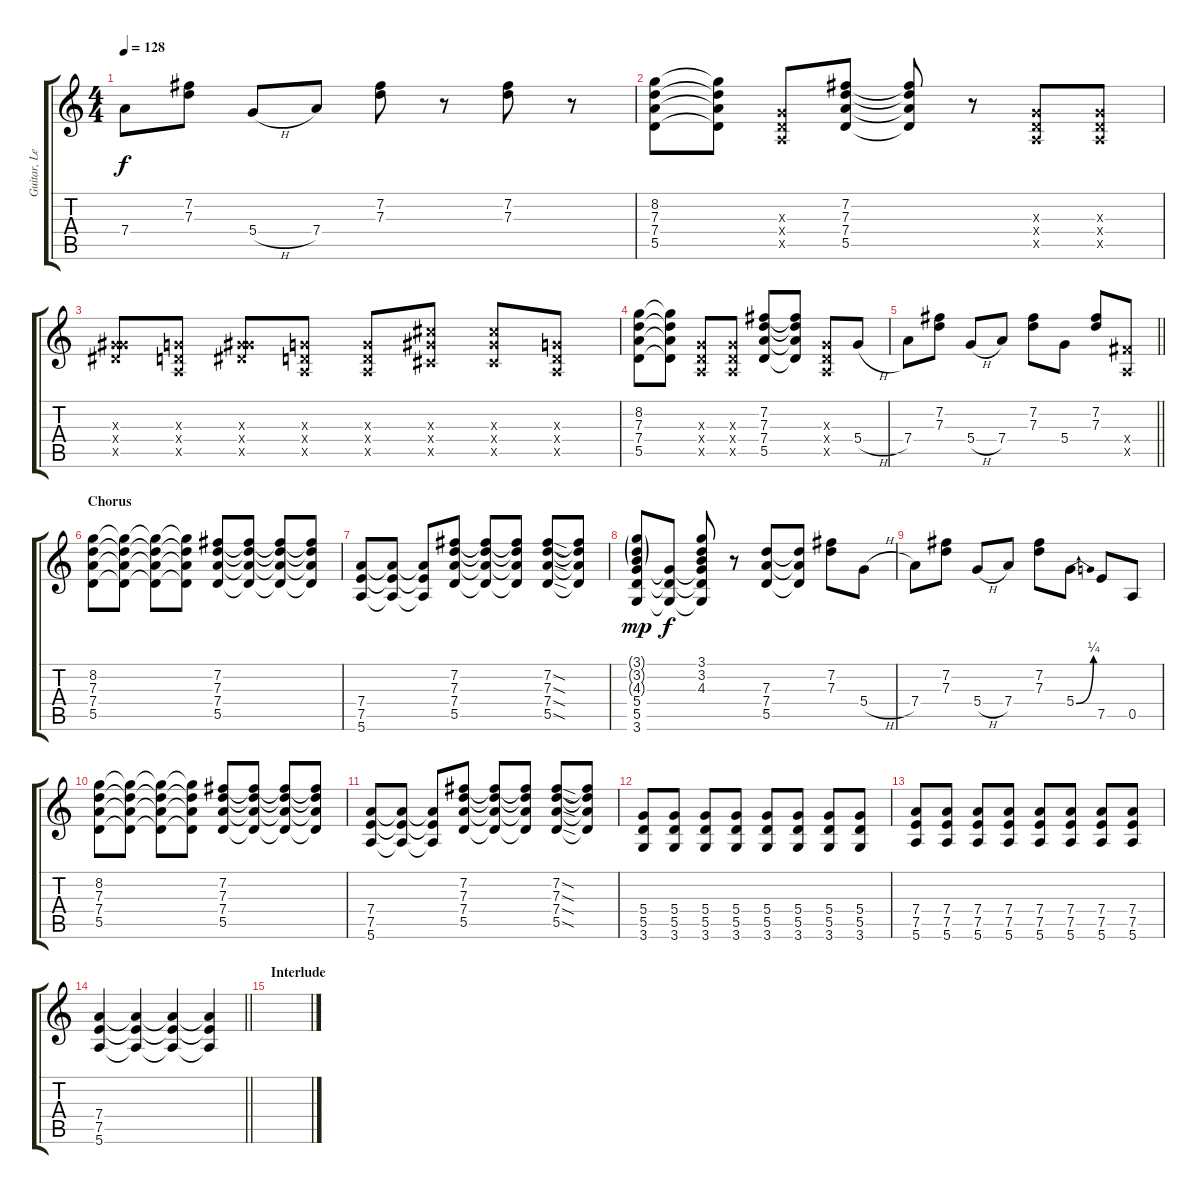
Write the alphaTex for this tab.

\track ("Guitar, Lead (Original)" "Guitar, Le") {mute instrument overdrivenguitar}
\staff {score tabs}
\tuning (E4 B3 G3 D3 A2 E2) {hide}
\ts (4 4)
\tempo 128
\clef g2
\ks c
7.4.8{dy f} (7.2 7.3).8 5.4{h}.8 7.4.8 (7.2 7.3).8 r.8 (7.2 7.3).8 r.8 |
(8.2 7.3 7.4 5.5).8 (8.2{t} 7.3{t} 7.4{t} 5.5{t}).8 (0.3{x} 0.4{x} 0.5{x}).8 (7.2 7.3 7.4 5.5).8 (7.2{t} 7.3{t} 7.4{t} 5.5{t}).8 r.8 (0.3{x} 0.4{x} 0.5{x}).8 (0.3{x} 0.4{x} 0.5{x}).8 |
(0.3{x} 6.4{x} 6.5{x}).8 (0.3{x} 0.4{x} 0.5{x}).8 (0.3{x} 6.4{x} 6.5{x}).8 (0.3{x} 0.4{x} 0.5{x}).8 (0.3{x} 0.4{x} 0.5{x}).8 (6.3{x} 6.4{x} 4.5{x}).8 (6.3{x} 6.4{x} 4.5{x}).8 (0.3{x} 0.4{x} 0.5{x}).8 |
(8.2 7.3 7.4 5.5).8 (8.2{t} 7.3{t} 7.4{t} 5.5{t}).8 (0.3{x} 0.4{x} 0.5{x}).8 (0.3{x} 0.4{x} 0.5{x}).8 (7.2 7.3 7.4 5.5).8 (7.2{t} 7.3{t} 7.4{t} 5.5{t}).8 (0.3{x} 0.4{x} 0.5{x}).8 5.4{h}.8 |
\barLineRight lightlight
7.4.8 (7.2 7.3).8 5.4{h}.8 7.4.8 (7.2 7.3).8 5.4.8 (7.2 7.3).8 (4.4{x} 0.5{x}).8 |
\section ("" "Chorus")
(8.2 7.3 7.4 5.5).8 (8.2{t} 7.3{t} 7.4{t} 5.5{t}).8 (8.2{t} 7.3{t} 7.4{t} 5.5{t}).8 (8.2{t} 7.3{t} 7.4{t} 5.5{t}).8 (7.2 7.3 7.4 5.5).8 (7.2{t} 7.3{t} 7.4{t} 5.5{t}).8 (7.2{t} 7.3{t} 7.4{t} 5.5{t}).8 (7.2{t} 7.3{t} 7.4{t} 5.5{t}).8 |
(7.4 7.5 5.6).8 (7.4{t} 7.5{t} 5.6{t}).8 (7.4{t} 7.5{t} 5.6{t}).8 (7.2 7.3 7.4 5.5).8 (7.2{t} 7.3{t} 7.4{t} 5.5{t}).8 (7.2{t} 7.3{t} 7.4{t} 5.5{t}).8 (7.2{sod} 7.3{sod} 7.4{sod} 5.5{sod}).8 (7.2{t} 7.3{t} 7.4{t} 5.5{t}).8 |
(3.1{g} 3.2{g} 4.3{g} 5.4 5.5 3.6).8{dy mp} (5.4{t} 5.5{t} 3.6{t}).8{dy f} (3.1 3.2 4.3 5.4{t} 5.5{t} 3.6{t}).8 r.8 (7.3 7.4 5.5).8 (7.3{t} 7.4{t} 5.5{t}).8 (7.2 7.3).8 5.4{h}.8 |
7.4.8 (7.2 7.3).8 5.4{h}.8 7.4.8 (7.2 7.3).8 5.4{be (bend 0 0 60 1)}.8 7.5.8 0.5.8 |
(8.2 7.3 7.4 5.5).8 (8.2{t} 7.3{t} 7.4{t} 5.5{t}).8 (8.2{t} 7.3{t} 7.4{t} 5.5{t}).8 (8.2{t} 7.3{t} 7.4{t} 5.5{t}).8 (7.2 7.3 7.4 5.5).8 (7.2{t} 7.3{t} 7.4{t} 5.5{t}).8 (7.2{t} 7.3{t} 7.4{t} 5.5{t}).8 (7.2{t} 7.3{t} 7.4{t} 5.5{t}).8 |
(7.4 7.5 5.6).8 (7.4{t} 7.5{t} 5.6{t}).8 (7.4{t} 7.5{t} 5.6{t}).8 (7.2 7.3 7.4 5.5).8 (7.2{t} 7.3{t} 7.4{t} 5.5{t}).8 (7.2{t} 7.3{t} 7.4{t} 5.5{t}).8 (7.2{sod} 7.3{sod} 7.4{sod} 5.5{sod}).8 (7.2{t} 7.3{t} 7.4{t} 5.5{t}).8 |
(5.4 5.5 3.6).8 (5.4 5.5 3.6).8 (5.4 5.5 3.6).8 (5.4 5.5 3.6).8 (5.4 5.5 3.6).8 (5.4 5.5 3.6).8 (5.4 5.5 3.6).8 (5.4 5.5 3.6).8 |
(7.4 7.5 5.6).8 (7.4 7.5 5.6).8 (7.4 7.5 5.6).8 (7.4 7.5 5.6).8 (7.4 7.5 5.6).8 (7.4 7.5 5.6).8 (7.4 7.5 5.6).8 (7.4 7.5 5.6).8 |
\barLineRight lightlight
(7.4 7.5 5.6).4 (7.4{t} 7.5{t} 5.6{t}).4 (7.4{t} 7.5{t} 5.6{t}).4 (7.4{t} 7.5{t} 5.6{t}).4 |
\section ("" "Interlude")
